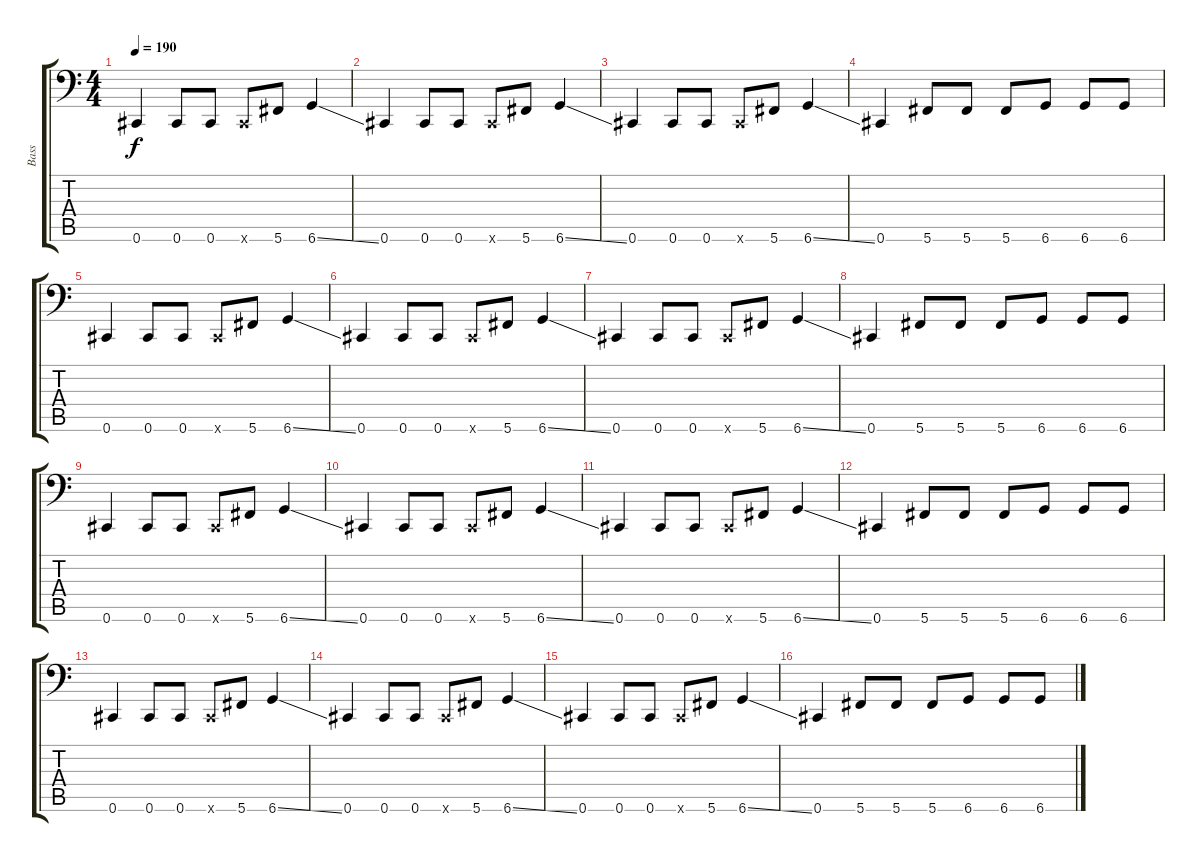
\track ("Bass" "Bass") {instrument electricbassfinger}
\staff {score tabs}
\tuning (Eb3 Bb2 Gb2 Db2 Ab1 Db1) {hide}
\ts (4 4)
\tempo 190
\clef f4
\ks c
0.6.4{dy f} 0.6.8 0.6.8 0.6{x}.8 5.6.8 6.6{ss}.4 |
0.6.4 0.6.8 0.6.8 0.6{x}.8 5.6.8 6.6{ss}.4 |
0.6.4 0.6.8 0.6.8 0.6{x}.8 5.6.8 6.6{ss}.4 |
0.6.4 5.6.8 5.6.8 5.6.8 6.6.8 6.6.8 6.6.8 |
0.6.4 0.6.8 0.6.8 0.6{x}.8 5.6.8 6.6{ss}.4 |
0.6.4 0.6.8 0.6.8 0.6{x}.8 5.6.8 6.6{ss}.4 |
0.6.4 0.6.8 0.6.8 0.6{x}.8 5.6.8 6.6{ss}.4 |
0.6.4 5.6.8 5.6.8 5.6.8 6.6.8 6.6.8 6.6.8 |
0.6.4 0.6.8 0.6.8 0.6{x}.8 5.6.8 6.6{ss}.4 |
0.6.4 0.6.8 0.6.8 0.6{x}.8 5.6.8 6.6{ss}.4 |
0.6.4 0.6.8 0.6.8 0.6{x}.8 5.6.8 6.6{ss}.4 |
0.6.4 5.6.8 5.6.8 5.6.8 6.6.8 6.6.8 6.6.8 |
0.6.4 0.6.8 0.6.8 0.6{x}.8 5.6.8 6.6{ss}.4 |
0.6.4 0.6.8 0.6.8 0.6{x}.8 5.6.8 6.6{ss}.4 |
0.6.4 0.6.8 0.6.8 0.6{x}.8 5.6.8 6.6{ss}.4 |
0.6.4 5.6.8 5.6.8 5.6.8 6.6.8 6.6.8 6.6.8
